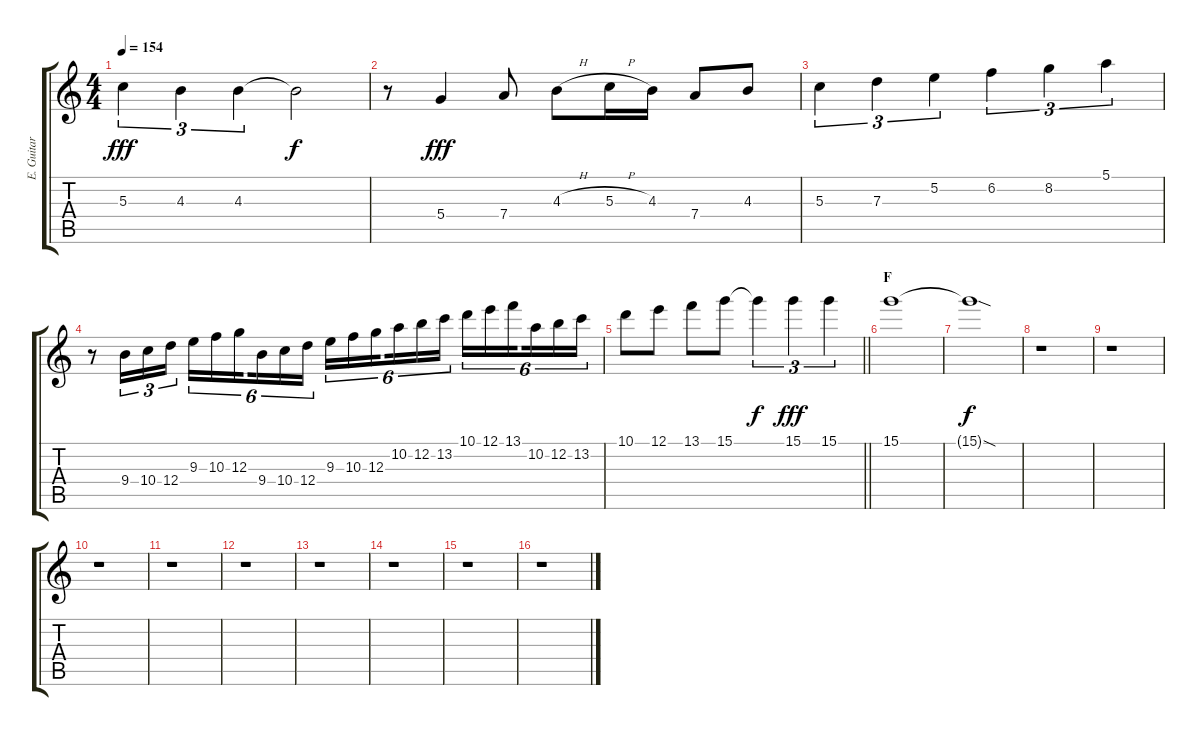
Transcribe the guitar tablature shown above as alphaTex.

\track ("E. Guitar II" "E. Guitar ") {instrument overdrivenguitar}
\staff {score tabs}
\tuning (E4 B3 G3 D3 A2 E2) {hide}
\ts (4 4)
\tempo 154
\clef g2
\ks c
5.3.4{tu (3 2) dy fff} 4.3.4{tu (3 2)} 4.3.4{tu (3 2)} 4.3{t}.2{dy f} |
r.8 5.4.4{dy fff} 7.4.8 4.3{h}.8 5.3{h}.16 4.3.16 7.4.8 4.3.8 |
5.3.4{tu (3 2)} 7.3.4{tu (3 2)} 5.2.4{tu (3 2)} 6.2.4{tu (3 2)} 8.2.4{tu (3 2)} 5.1.4{tu (3 2)} |
r.8 9.4.16{tu (3 2)} 10.4.16{tu (3 2)} 12.4.16{tu (3 2)} 9.3.16{tu (6 4)} 10.3.16{tu (6 4)} 12.3.16{tu (6 4) beam splitsecondary} 9.4.16{tu (6 4)} 10.4.16{tu (6 4)} 12.4.16{tu (6 4)} 9.3.16{tu (6 4)} 10.3.16{tu (6 4)} 12.3.16{tu (6 4) beam splitsecondary} 10.2.16{tu (6 4)} 12.2.16{tu (6 4)} 13.2.16{tu (6 4)} 10.1.16{tu (6 4)} 12.1.16{tu (6 4)} 13.1.16{tu (6 4) beam splitsecondary} 10.2.16{tu (6 4)} 12.2.16{tu (6 4)} 13.2.16{tu (6 4)} |
\barLineRight lightlight
10.1.8 12.1.8 13.1.8 15.1.8 15.1{t}.4{tu (3 2) dy f} 15.1.4{tu (3 2) dy fff} 15.1.4{tu (3 2)} |
\section ("" "F")
15.1.1 |
15.1{sod t}.1{dy f} |
r.1 |
r.1 |
r.1 |
r.1 |
r.1 |
r.1 |
r.1 |
r.1 |
r.1
